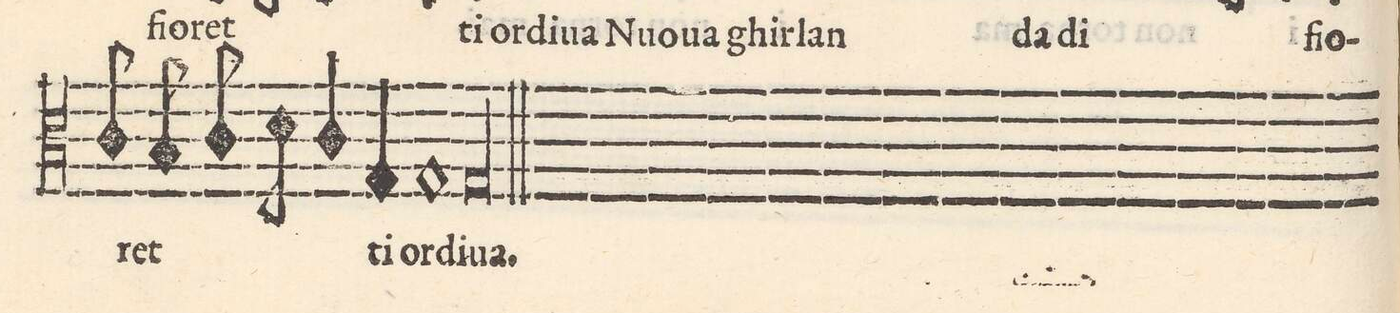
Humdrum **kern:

**kern	**text
*I"Tenore	*
*clefC3	*
*k[]	*
*M2/1	*
8c/	-ret-
8B/	.
8c/	.
8d\	.
4c/	.
4G/	-ti or-
1G	-di-
=33-	=33-
00G	-ua.
=34-	=34-
=-	=-
*-	*-
